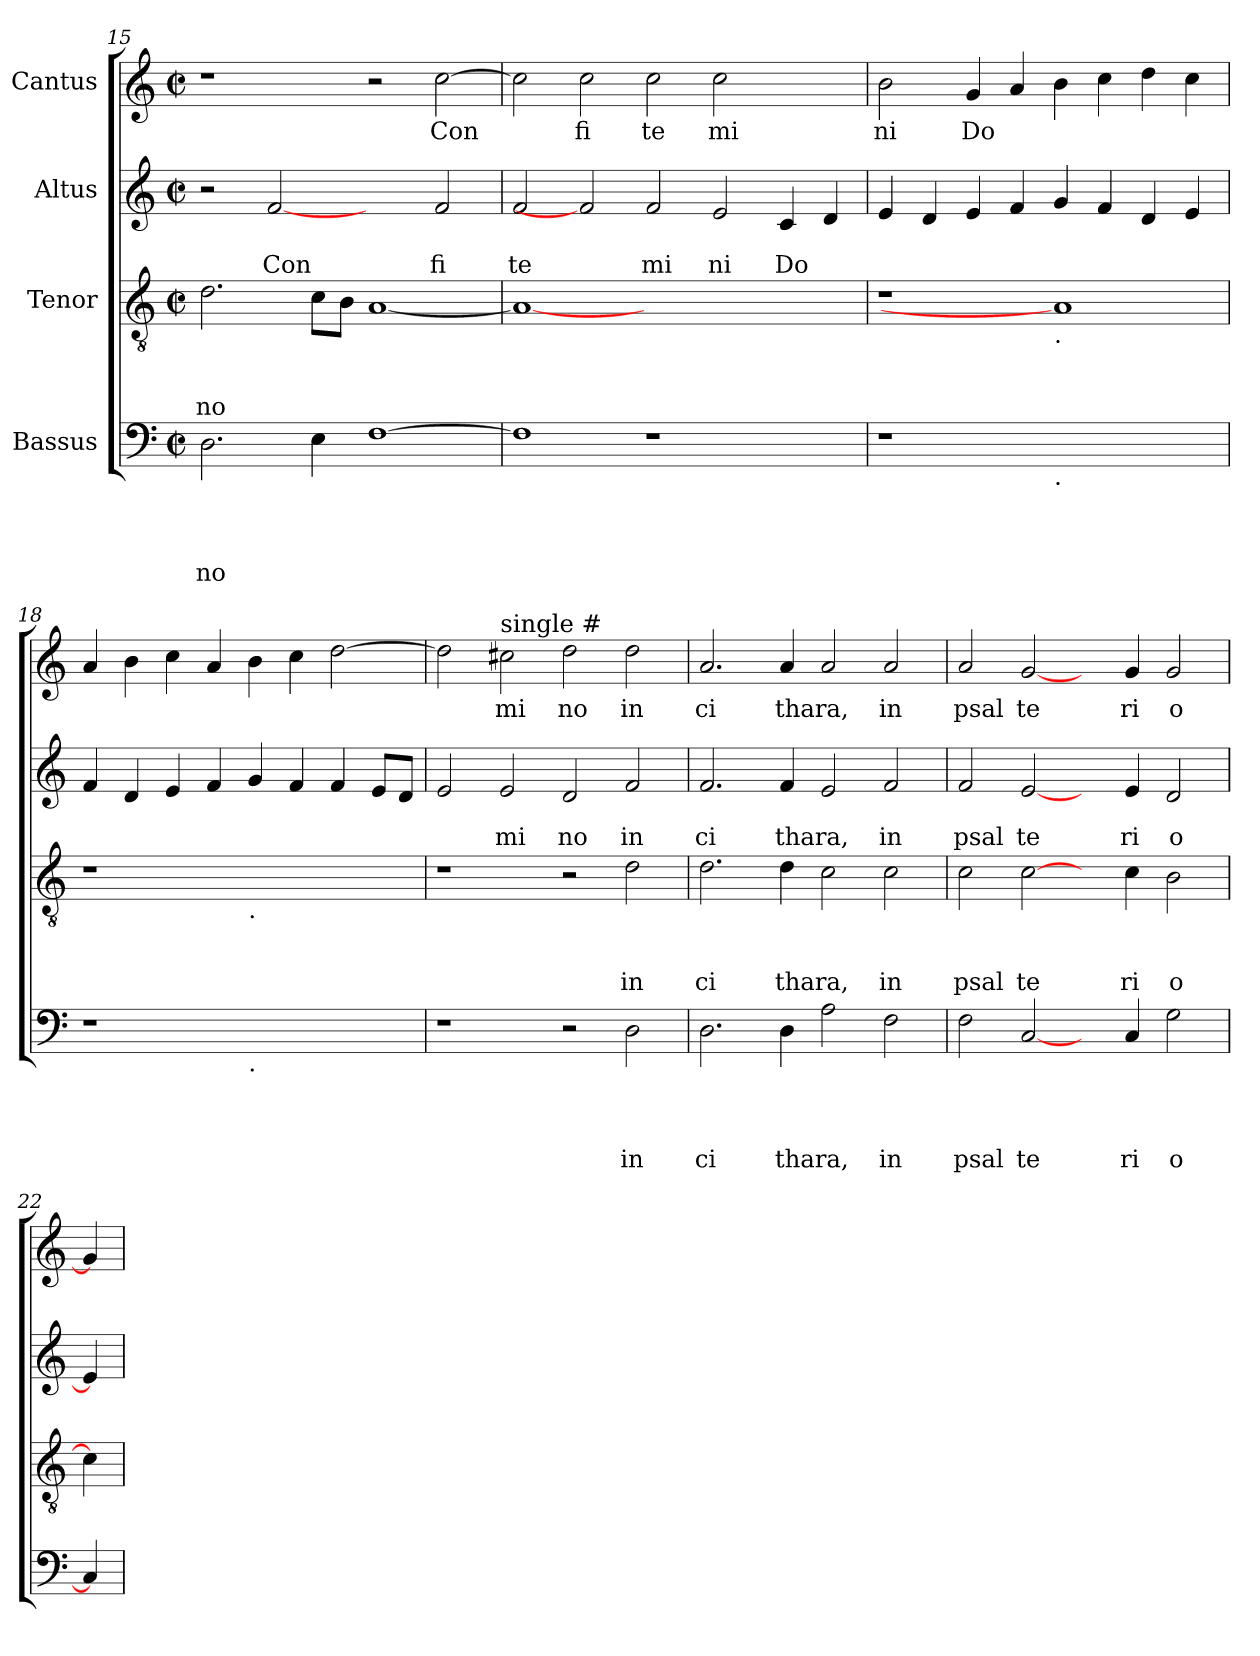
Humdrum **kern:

**kern	**text	**text	**text	**text	**kern	**text	**text	**text	**kern	**text	**text	**kern	**text
*part4	*part4	*part4	*part4	*part4	*part3	*part3	*part3	*part3	*part2	*part2	*part2	*part1	*part1
*staff4	*staff4	*staff4	*staff4	*staff4	*staff3	*staff3	*staff3	*staff3	*staff2	*staff2	*staff2	*staff1	*staff1
*I"Bassus	*	*	*	*	*I"Tenor	*	*	*	*I"Altus	*	*	*I"Cantus	*
*clefF4	*	*	*	*	*clefGv2	*	*	*	*clefG2	*	*	*clefG2	*
*k[]	*	*	*	*	*k[]	*	*	*	*k[]	*	*	*k[]	*
*C:	*	*	*	*	*C:	*	*	*	*C:	*	*	*C:	*
*M2/2	*	*	*	*	*M2/2	*	*	*	*M2/2	*	*	*M2/2	*
*met(c|)	*	*	*	*	*met(c|)	*	*	*	*met(c|)	*	*	*met(c|)	*
=15	=15	=15	=15	=15	=15	=15	=15	=15	=15	=15	=15	=15	=15
!	!	!	!	!LO:LY:b	!	!	!	!LO:LY:b	!	!	!	!	!
2.D\	.	.	.	no	2.d\	.	.	-no	2r	.	.	1r	.
!	!	!	!	!	!	!	!	!	!	!	!LO:LY:b	!	!
.	.	.	.	.	.	.	.	.	[2f	.	Con	.	.
4E\	.	.	.	.	8c\L	.	.	.	.	.	.	.	.
.	.	.	.	.	8B\J	.	.	.	.	.	.	.	.
[>1F	.	.	.	.	[<1A	.	.	.	2ryy	.	.	2r	.
!	!	!	!	!	!	!	!	!	!	!	!LO:LY:b	!	!LO:LY:b
.	.	.	.	.	.	.	.	.	2f/	.	fi	[>2cc\	Con
=16	=16	=16	=16	=16	=16	=16	=16	=16	=16	=16	=16	=16	=16
!	!	!	!	!	!	!	!	!	!	!	!LO:LY:b	!	!
1F]	.	.	.	.	1A_	.	.	.	2f/	.	te	2cc\]	.
!	!	!	!	!	!	!	!	!	!	!	!	!	!LO:LY:b
.	.	.	.	.	.	.	.	.	2f]	.	.	2cc\	fi
!	!	!	!	!	!	!	!	!	!	!	!LO:LY:b	!	!LO:LY:b
1r	.	.	.	.	1.ryy	.	.	.	2f/	.	mi	2cc\	te
!	!	!	!	!	!	!	!	!	!	!	!LO:LY:b	!	!LO:LY:b
.	.	.	.	.	.	.	.	.	2e/	.	ni	2cc\	mi
!	!	!	!	!	!	!	!	!	!	!	!LO:LY:b	!	!
2ryy	.	.	.	.	.	.	.	.	4c/	.	Do	2ryy	.
.	.	.	.	.	.	.	.	.	4d/	.	.	.	.
=17	=17	=17	=17	=17	=17	=17	=17	=17	=17	=17	=17	=17	=17
!	!	!	!	!	!	!	!	!	!	!	!	!	!LO:LY:b
1r	.	.	.	.	1r	.	.	.	4e/	.	.	2b\	ni
.	.	.	.	.	.	.	.	.	4d/	.	.	.	.
!	!	!	!	!	!	!	!	!	!	!	!	!	!LO:LY:b
.	.	.	.	.	.	.	.	.	4e/	.	.	4g/	Do
.	.	.	.	.	.	.	.	.	4f/	.	.	4a/	.
!	!	!	!	!	!LO:TX:b:t=.	!	!	!	!	!	!	!	!
!LO:TX:b:t=.	!	!	!	!	!	!	!	!	!	!	!	!	!
1ryy	.	.	.	.	1A]	.	.	.	4g/	.	.	4b\	.
.	.	.	.	.	.	.	.	.	4f/	.	.	4cc\	.
.	.	.	.	.	.	.	.	.	4d/	.	.	4dd\	.
.	.	.	.	.	.	.	.	.	4e/	.	.	4cc\	.
=18	=18	=18	=18	=18	=18	=18	=18	=18	=18	=18	=18	=18	=18
1r	.	.	.	.	1r	.	.	.	4f/	.	.	4a/	.
.	.	.	.	.	.	.	.	.	4d/	.	.	4b\	.
.	.	.	.	.	.	.	.	.	4e/	.	.	4cc\	.
.	.	.	.	.	.	.	.	.	4f/	.	.	4a/	.
!	!	!	!	!	!LO:TX:b:t=.	!	!	!	!	!	!	!	!
!LO:TX:b:t=.	!	!	!	!	!	!	!	!	!	!	!	!	!
1ryy	.	.	.	.	1ryy	.	.	.	4g/	.	.	4b\	.
.	.	.	.	.	.	.	.	.	4f/	.	.	4cc\	.
.	.	.	.	.	.	.	.	.	4f/	.	.	[<2dd\	.
.	.	.	.	.	.	.	.	.	8e/L	.	.	.	.
.	.	.	.	.	.	.	.	.	8d/J	.	.	.	.
!!LO:PB:g=z
=19	=19	=19	=19	=19	=19	=19	=19	=19	=19	=19	=19	=19	=19
1r	.	.	.	.	1r	.	.	.	2e/	.	.	2dd\]	.
!	!	!	!	!	!	!	!	!	!	!	!	!LO:TX:a:t=single #	!
!	!	!	!	!	!	!	!	!	!	!	!LO:LY:b	!	!LO:LY:b
.	.	.	.	.	.	.	.	.	2e/	.	mi	2cc#\	mi
!	!	!	!	!	!	!	!	!	!	!	!LO:LY:b	!	!LO:LY:b
2r	.	.	.	.	2r	.	.	.	2d/	.	no	2dd\	no
!	!	!	!	!LO:LY:b	!	!	!	!LO:LY:b	!	!	!LO:LY:b	!	!LO:LY:b
2D\	.	.	.	in	2d\	.	.	in	2f/	.	in	2dd\	in
=20	=20	=20	=20	=20	=20	=20	=20	=20	=20	=20	=20	=20	=20
!	!	!	!	!LO:LY:b	!	!	!	!LO:LY:b	!	!	!LO:LY:b	!	!LO:LY:b
2.D\	.	.	.	ci	2.d\	.	.	ci	2.f/	.	ci	2.a/	ci
!	!	!	!	!LO:LY:b	!	!	!	!LO:LY:b	!	!	!LO:LY:b	!	!LO:LY:b
4D\	.	.	.	thara,	4d\	.	.	thara,	4f/	.	thara,	4a/	thara,
2A\	.	.	.	.	2c\	.	.	.	2e/	.	.	2a/	.
!	!	!	!	!LO:LY:b	!	!	!	!LO:LY:b	!	!	!LO:LY:b	!	!LO:LY:b
2F\	.	.	.	in	2c\	.	.	in	2f/	.	in	2a/	in
=21	=21	=21	=21	=21	=21	=21	=21	=21	=21	=21	=21	=21	=21
!	!	!	!	!LO:LY:b	!	!	!	!LO:LY:b	!	!	!LO:LY:b	!	!LO:LY:b
2F\	.	.	.	psal	2c\	.	.	psal	2f/	.	psal	2a/	psal
!	!	!	!	!LO:LY:b	!	!	!	!LO:LY:b	!	!	!LO:LY:b	!	!LO:LY:b
[2C/	.	.	.	te	[2c\	.	.	te	[2e/	.	te	[2g/	te
4ryy	.	.	.	.	4ryy	.	.	.	4ryy	.	.	4ryy	.
!	!	!	!	!LO:LY:b	!	!	!	!LO:LY:b	!	!	!LO:LY:b	!	!LO:LY:b
4C/	.	.	.	ri	4c\	.	.	ri	4e/	.	ri	4g/	ri
!	!	!	!	!LO:LY:b	!	!	!	!LO:LY:b	!	!	!LO:LY:b	!	!LO:LY:b
2G\	.	.	.	o	2B\	.	.	o	2d/	.	o	2g/	o
=22	=22	=22	=22	=22	=22	=22	=22	=22	=22	=22	=22	=22	=22
4C/]	.	.	.	.	4c\]	.	.	.	4e/]	.	.	4g/]	.
=	=	=	=	=	=	=	=	=	=	=	=	=	=
*-	*-	*-	*-	*-	*-	*-	*-	*-	*-	*-	*-	*-	*-
